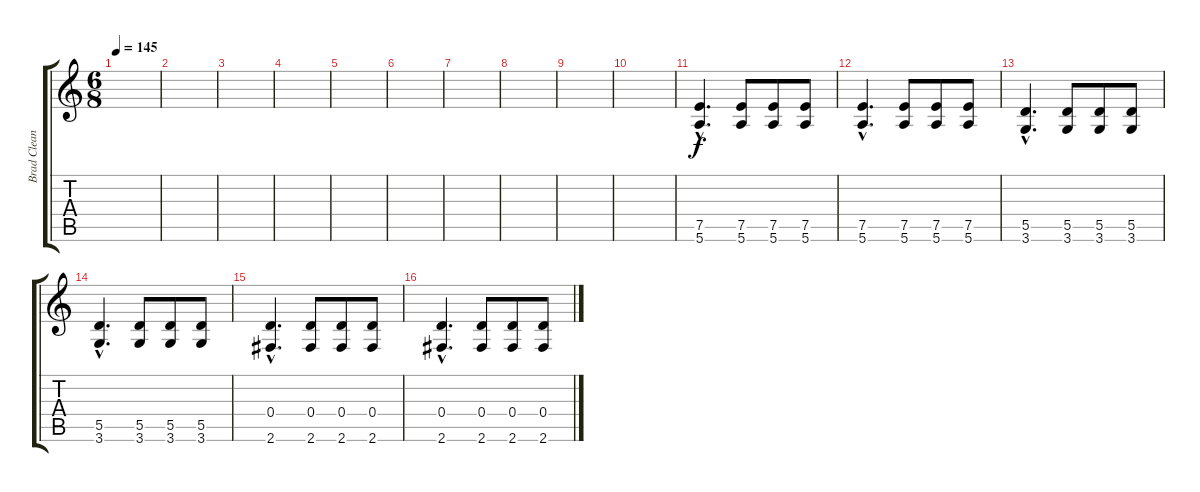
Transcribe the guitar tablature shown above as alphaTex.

\track ("Brad Clean" "Brad Clean") {instrument electricguitarjazz}
\staff {score tabs}
\tuning (E4 B3 G3 D3 A2 E2) {hide}
\ts (6 8)
\tempo 145
\clef g2
\ks c
|
|
|
|
|
|
|
|
|
|
(7.5{hac} 5.6{hac}).4{d} (7.5 5.6).8 (7.5 5.6).8 (7.5 5.6).8 |
(7.5{hac} 5.6{hac}).4{d} (7.5 5.6).8 (7.5 5.6).8 (7.5 5.6).8 |
(5.5{hac} 3.6{hac}).4{d} (5.5 3.6).8 (5.5 3.6).8 (5.5 3.6).8 |
(5.5{hac} 3.6{hac}).4{d} (5.5 3.6).8 (5.5 3.6).8 (5.5 3.6).8 |
(0.4{hac} 2.6{hac}).4{d} (0.4 2.6).8 (0.4 2.6).8 (0.4 2.6).8 |
(0.4{hac} 2.6{hac}).4{d} (0.4 2.6).8 (0.4 2.6).8 (0.4 2.6).8
